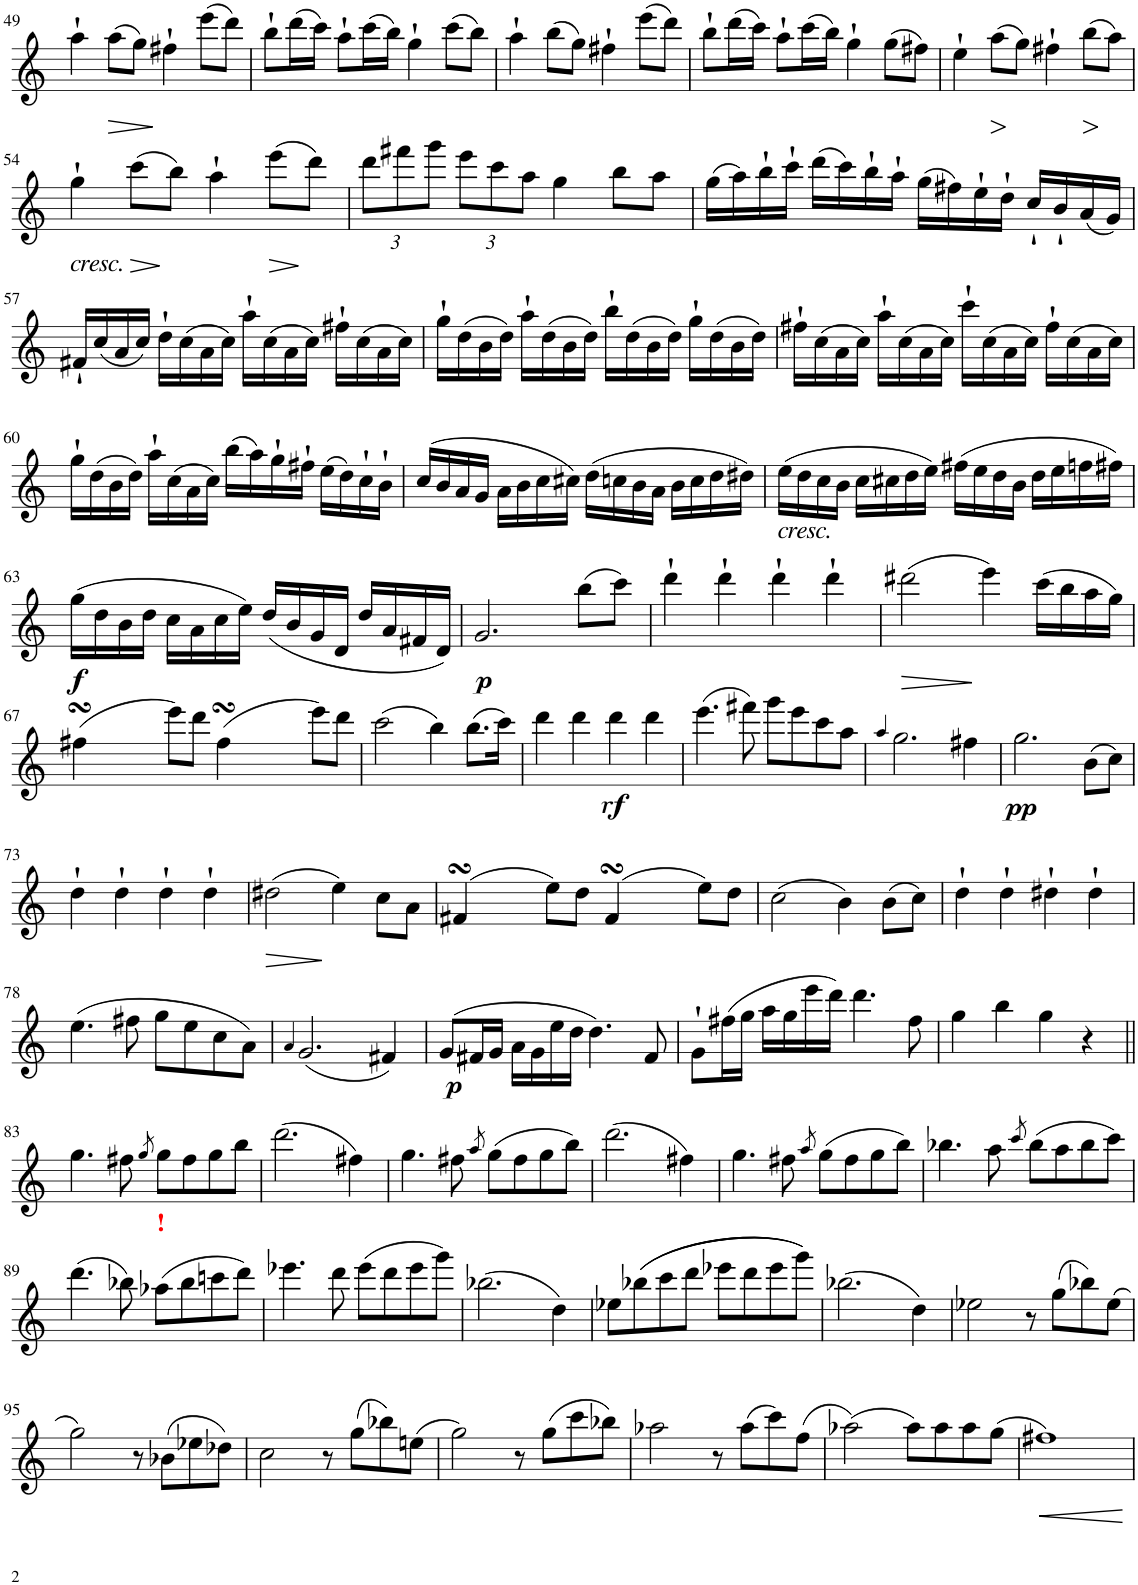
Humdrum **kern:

**kern	**dynam
*part1	*part1
*staff1	*staff1
*I"Flöte	*
*I'Fl.	*
!!LO:PB:g=z
*clefG2	*
*k[]	*
*M4/4	*
*met(c)	*
=49	=49
4aa`\	.
!	!LO:HP:b
(8aa\L	>
8gg\J)	.
4ff#X`\	]
(8eee\L	.
8ddd\J)	.
=50	=50
8bb`\L	.
(16ddd\L	.
16ccc\JJ)	.
8aa`\L	.
(16ccc\L	.
16bb\JJ)	.
4gg`\	.
(8ccc\L	.
8bb\J)	.
=51	=51
4aa`\	.
(8bb\L	.
8gg\J)	.
4ff#X`\	.
(8eee\L	.
8ddd\J)	.
=52	=52
8bb`\L	.
(16ddd\L	.
16ccc\JJ)	.
8aa`\L	.
(16ccc\L	.
16bb\JJ)	.
4gg`\	.
(8gg\L	.
8ff#X\J)	.
=53	=53
4ee`\	.
!	!LO:HP:b
(8aa\L	>
8gg\J)	]
4ff#X`\	.
!	!LO:HP:b
(8bb\L	>
8aa\J)	]
!!LO:LB:g=z
=54	=54
!LO:TX:b:i:t=cresc.	!
4gg`\	.
!	!LO:HP:b
(8ccc\L	>
8bb\J)	]
4aa`\	.
!	!LO:HP:b
(8eee\L	>
8ddd\J)	]
=55	=55
*Xbrackettup	*
12ddd\L	.
12fff#X\	.
12ggg\J	.
12eee\L	.
12ccc\	.
12aa\J	.
4gg\	.
8bb\L	.
8aa\J	.
=56	=56
(16gg\LL	.
16aa\)	.
16bb`\	.
16ccc`\JJ	.
(16ddd\LL	.
16ccc\)	.
16bb`\	.
16aa`\JJ	.
(16gg\LL	.
16ff#X\)	.
16ee`\	.
16dd`\JJ	.
16cc`/LL	.
16b`/	.
(16a/	.
16g/JJ)	.
!!LO:LB:g=z
=57	=57
16f#X`/LL	.
(16cc/	.
16a/	.
16cc/JJ)	.
16dd`\LL	.
(16cc\	.
16a\	.
16cc\JJ)	.
16aa`\LL	.
(16cc\	.
16a\	.
16cc\JJ)	.
16ff#X`\LL	.
(16cc\	.
16a\	.
16cc\JJ)	.
=58	=58
16gg`\LL	.
(16dd\	.
16b\	.
16dd\JJ)	.
16aa`\LL	.
(16dd\	.
16b\	.
16dd\JJ)	.
16bb`\LL	.
(16dd\	.
16b\	.
16dd\JJ)	.
16gg`\LL	.
(16dd\	.
16b\	.
16dd\JJ)	.
=59	=59
16ff#X`\LL	.
(16cc\	.
16a\	.
16cc\JJ)	.
16aa`\LL	.
(16cc\	.
16a\	.
16cc\JJ)	.
16ccc`\LL	.
(16cc\	.
16a\	.
16cc\JJ)	.
16ff#`\LL	.
(16cc\	.
16a\	.
16cc\JJ)	.
!!LO:LB:g=z
=60	=60
16gg`\LL	.
(16dd\	.
16b\	.
16dd\JJ)	.
16aa`\LL	.
(16cc\	.
16a\	.
16cc\JJ)	.
(16bb\LL	.
16aa\)	.
16gg`\	.
16ff#X`\JJ	.
(16ee\LL	.
16dd\)	.
16cc`\	.
16b`\JJ	.
=61	=61
(16cc/LL	.
16b/	.
16a/	.
16g/JJ	.
16a\LL	.
16b\	.
16cc\	.
16cc#X\JJ)	.
(16dd\LL	.
16ccn\	.
16b\	.
16a\JJ	.
16b\LL	.
16cc\	.
16dd\	.
16dd#X\JJ)	.
=62	=62
!LO:TX:b:i:t=cresc.	!
(16ee\LL	.
16dd\	.
16cc\	.
16b\JJ	.
16cc\LL	.
16cc#X\	.
16dd\	.
16ee\JJ)	.
(16ff#X\LL	.
16ee\	.
16dd\	.
16b\JJ	.
16dd\LL	.
16ee\	.
16ffn\	.
16ff#X\JJ)	.
!!LO:LB:g=z
=63	=63
!	!LO:DY:b
(16gg\LL	f
16dd\	.
16b\	.
16dd\JJ	.
16cc\LL	.
16a\	.
16cc\	.
16ee\JJ)	.
(16dd/LL	.
16b/	.
16g/	.
16d/JJ	.
16dd/LL	.
16a/	.
16f#X/	.
16d/JJ)	.
=64	=64
!	!LO:DY:b
2.g/	p
(8bb\L	.
8ccc\J)	.
=65	=65
4ddd`\	.
4ddd`\	.
4ddd`\	.
4ddd`\	.
=66	=66
!	!LO:HP:b
(2ddd#X\	>
4eee\)	]
(16ccc\LL	.
16bb\	.
16aa\	.
16gg\JJ)	.
!!LO:LB:g=z
=67	=67
*^	*
(4ff#XsSsS\	(8ff#	.
.	qeeLL	.
.	qff#	.
.	qggJ	.
.	qeeJ	.
.	4eee)	.
8eee\L)	.	.
8ddd\J	8ddd	.
(4ff#sSsS\	(8ff#	.
.	qeeLL	.
.	qff#	.
.	qggJ	.
.	qeeJ	.
.	4eee)	.
8eee\L)	.	.
8ddd\J	8ddd	.
*v	*v	*
=68	=68
(2ccc\	.
4bb\)	.
(8.bb\L	.
16ccc\Jk)	.
=69	=69
4ddd\	.
4ddd\	.
!	!LO:DY:b
4ddd\	rf
4ddd\	.
=70	=70
(4.eee\	.
8fff#X\)	.
8ggg\L	.
8eee\	.
8ccc\	.
8aa\J	.
=71	=71
4qaa/	.
2.gg\	.
4ff#X\	.
=72	=72
!	!LO:DY:b
2.gg\	pp
(8b\L	.
8cc\J)	.
!!LO:LB:g=z
=73	=73
4dd`\	.
4dd`\	.
4dd`\	.
4dd`\	.
=74	=74
!	!LO:HP:b
(2dd#X\	>
4ee\)	]
8cc\L	.
8a\J	.
=75	=75
*^	*
(4f#XsSsS/	(8f#	.
.	qeLL	.
.	qf#	.
.	qgJ	.
.	qeJ	.
.	4ee)	.
8ee\L)	.	.
8dd\J	8dd	.
(4f#sSsS/	(8f#	.
.	qeLL	.
.	qf#	.
.	qgJ	.
.	qeJ	.
.	4ee)	.
8ee\L)	.	.
8dd\J	8dd	.
*v	*v	*
=76	=76
(2cc\	.
4b\)	.
(8b\L	.
8cc\J)	.
=77	=77
4dd`\	.
4dd`\	.
4dd#X`\	.
4dd#`\	.
!!LO:LB:g=z
=78	=78
(4.ee\	.
8ff#X\	.
8gg\L	.
8ee\	.
8cc\	.
8a\J)	.
=79	=79
4qa/	.
(2.g/	.
4f#X/)	.
=80	=80
!	!LO:DY:b
(8g/L	p
16f#X/L	.
16g/JJ	.
16a\LL	.
16g\	.
16ee\	.
16dd\JJ	.
4.dd\)	.
8f#/	.
=81	=81
8g`\L	.
(16ff#X\L	.
16gg\JJ	.
16aa\LL	.
16gg\	.
16eee\	.
16ddd\JJ)	.
4.ddd\	.
8ff#\	.
=82	=82
4gg\	.
4bb\	.
4gg\	.
4r	.
!!LO:LB:g=z
=83||	=83||
4.gg\	.
8ff#X\	.
8qgg/	.
8gg\L	.
8ff#\	.
8gg\	.
8bb\J	.
=84	=84
(2.ddd\	.
4ff#X\)	.
=85	=85
4.gg\	.
8ff#X\	.
8qaa/	.
(8gg\L	.
8ff#\	.
8gg\	.
8bb\J)	.
=86	=86
(2.ddd\	.
4ff#X\)	.
=87	=87
4.gg\	.
8ff#X\	.
8qaa/	.
(8gg\L	.
8ff#\	.
8gg\	.
8bb\J)	.
=88	=88
4.bb-X\	.
8aa\	.
8qccc/	.
(8bb-\L	.
8aa\	.
8bb-\	.
8ccc\J)	.
!!LO:LB:g=z
=89	=89
(4.ddd\	.
8bb-X\)	.
!LO:TX:a:B:color=#FF0000:t=!	!
(8aa-X\L	.
8bb-\	.
8cccn\	.
8ddd\J)	.
=90	=90
4.eee-X\	.
8ddd\	.
(8eee-\L	.
8ddd\	.
8eee-\	.
8ggg\J)	.
=91	=91
(2.bb-X\	.
4dd\)	.
=92	=92
8ee-X\L	.
((8bb-X\	.
8ccc\	.
8ddd\J	.
8eee-X\L	.
8ddd\	.
8eee-\	.
8ggg\J))	.
=93	=93
(2.bb-X\	.
4dd\)	.
=94	=94
2ee-X\	.
8r	.
(8gg\L	.
8bb-X\)	.
(8ee-\J	.
!!LO:LB:g=z
=95	=95
2gg\)	.
8r	.
(8b-X\L	.
8ee-X\	.
8dd-X\J)	.
=96	=96
2cc\	.
8r	.
(8gg\L	.
8bb-X\)	.
(8een\J	.
=97	=97
2gg\)	.
8r	.
(8gg\L	.
8ccc\	.
8bb-X\J)	.
=98	=98
2aa-X\	.
8r	.
(8aa-\L	.
8ccc\)	.
(8ff\J	.
=99	=99
(2aa-X\)	.
8aa-\L)	.
8aa-\	.
8aa-\	.
(8gg\J	.
=100	=100
!	!LO:HP:b
1ff#X)	<
.	[
=	=
*-	*-
